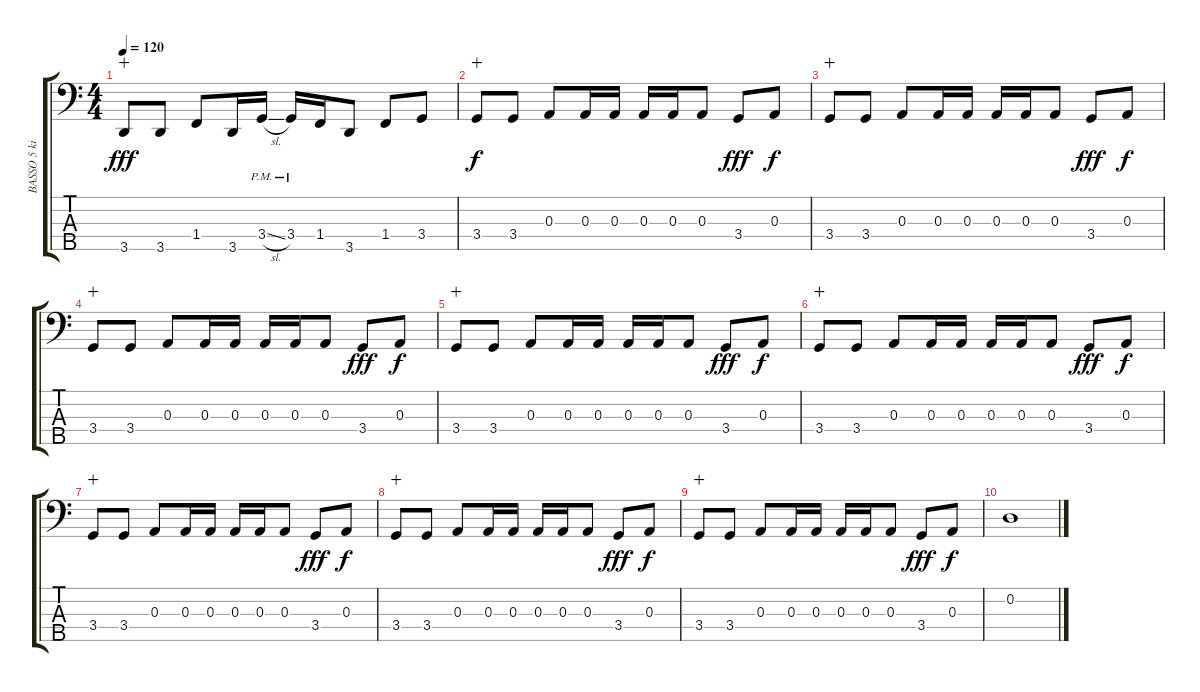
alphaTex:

\track ("BASSO 5 kielinen" "BASSO 5 ki") {instrument slapbass2}
\staff {score tabs}
\tuning (G2 D2 A1 E1 B0) {hide}
\ts (4 4)
\tempo 120
\clef f4
\ks c
3.5.8{dy fff wahc} 3.5.8 1.4.8 3.5.16 3.4{sl pm}.16 3.4{pm}.16 1.4.16 3.5.8 1.4.8 3.4.8 |
3.4.8{dy f wahc} 3.4.8 0.3.8 0.3.16 0.3.16 0.3.16 0.3.16 0.3.8 3.4.8{dy fff} 0.3.8{dy f} |
3.4.8{wahc} 3.4.8 0.3.8 0.3.16 0.3.16 0.3.16 0.3.16 0.3.8 3.4.8{dy fff} 0.3.8{dy f} |
3.4.8{wahc} 3.4.8 0.3.8 0.3.16 0.3.16 0.3.16 0.3.16 0.3.8 3.4.8{dy fff} 0.3.8{dy f} |
3.4.8{wahc} 3.4.8 0.3.8 0.3.16 0.3.16 0.3.16 0.3.16 0.3.8 3.4.8{dy fff} 0.3.8{dy f} |
3.4.8{wahc} 3.4.8 0.3.8 0.3.16 0.3.16 0.3.16 0.3.16 0.3.8 3.4.8{dy fff} 0.3.8{dy f} |
3.4.8{wahc} 3.4.8 0.3.8 0.3.16 0.3.16 0.3.16 0.3.16 0.3.8 3.4.8{dy fff} 0.3.8{dy f} |
3.4.8{wahc} 3.4.8 0.3.8 0.3.16 0.3.16 0.3.16 0.3.16 0.3.8 3.4.8{dy fff} 0.3.8{dy f} |
3.4.8{wahc} 3.4.8 0.3.8 0.3.16 0.3.16 0.3.16 0.3.16 0.3.8 3.4.8{dy fff} 0.3.8{dy f} |
0.2.1
